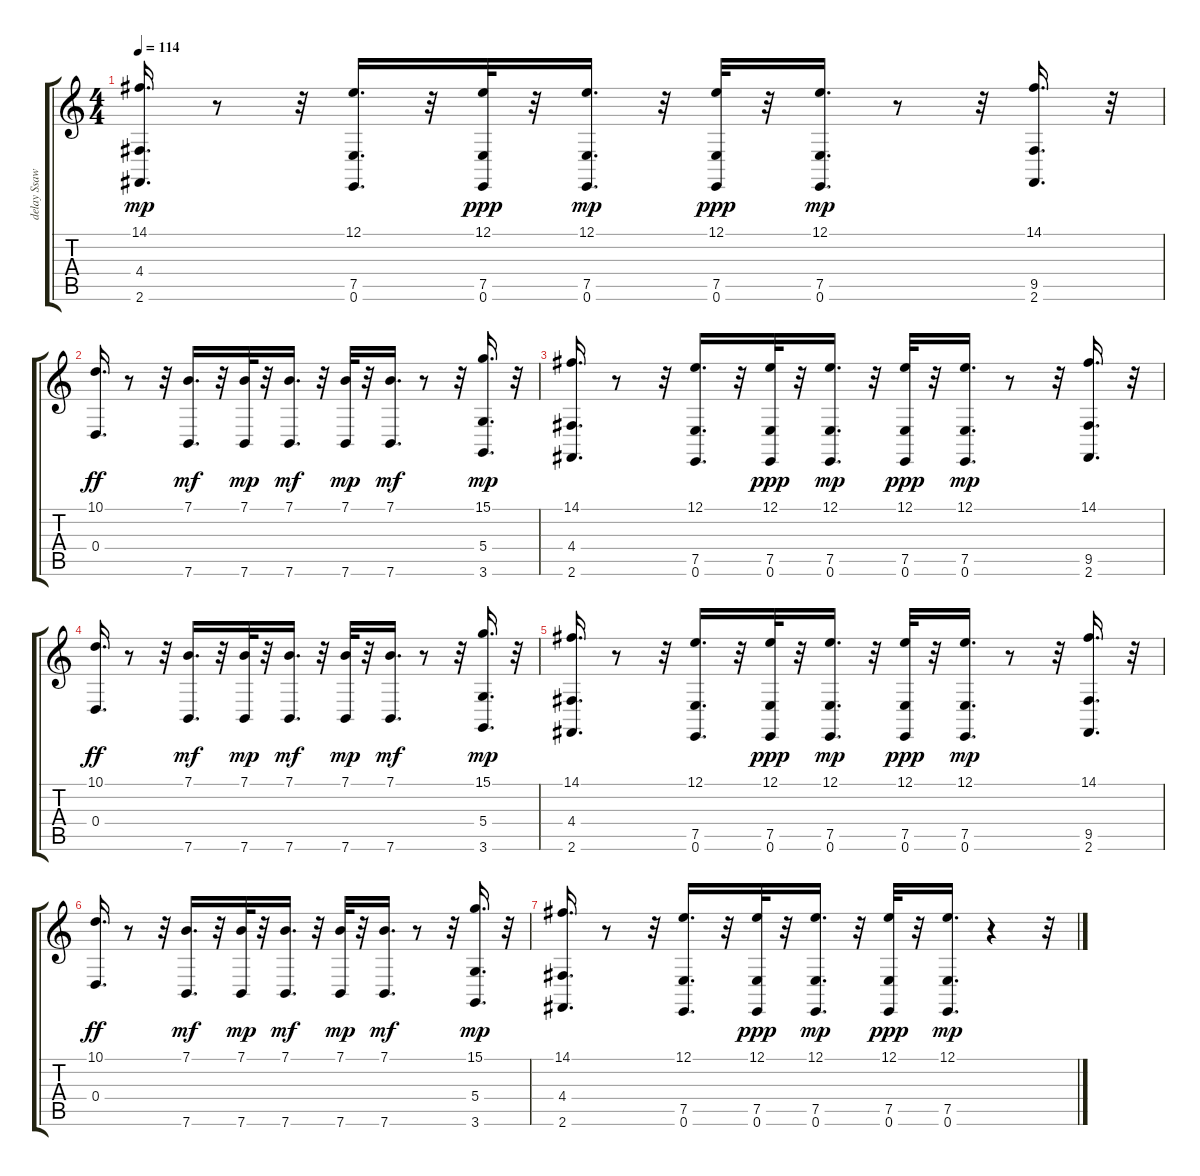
\track ("delay Ssaw2" "delay Ssaw") {instrument lead2sawtooth}
\staff {score tabs}
\tuning (E4 B3 G3 D3 A2 E2) {hide}
\ts (4 4)
\tempo 114
\clef g2
\ks c
(14.1 4.4 2.6).16{d dy mp} r.8 r.32 (12.1 7.5 0.6).16{d} r.32 (12.1 7.5 0.6).32{dy ppp} r.32 (12.1 7.5 0.6).16{d dy mp} r.32 (12.1 7.5 0.6).32{dy ppp} r.32 (12.1 7.5 0.6).16{d dy mp} r.8 r.32 (14.1 9.5 2.6).16{d} r.32 |
(10.1 0.4).16{d dy ff} r.8 r.32 (7.1 7.6).16{d dy mf} r.32 (7.1 7.6).32{dy mp} r.32 (7.1 7.6).16{d dy mf} r.32 (7.1 7.6).32{dy mp} r.32 (7.1 7.6).16{d dy mf} r.8 r.32 (15.1 5.4 3.6).16{d dy mp} r.32 |
(14.1 4.4 2.6).16{d} r.8 r.32 (12.1 7.5 0.6).16{d} r.32 (12.1 7.5 0.6).32{dy ppp} r.32 (12.1 7.5 0.6).16{d dy mp} r.32 (12.1 7.5 0.6).32{dy ppp} r.32 (12.1 7.5 0.6).16{d dy mp} r.8 r.32 (14.1 9.5 2.6).16{d} r.32 |
(10.1 0.4).16{d dy ff} r.8 r.32 (7.1 7.6).16{d dy mf} r.32 (7.1 7.6).32{dy mp} r.32 (7.1 7.6).16{d dy mf} r.32 (7.1 7.6).32{dy mp} r.32 (7.1 7.6).16{d dy mf} r.8 r.32 (15.1 5.4 3.6).16{d dy mp} r.32 |
(14.1 4.4 2.6).16{d} r.8 r.32 (12.1 7.5 0.6).16{d} r.32 (12.1 7.5 0.6).32{dy ppp} r.32 (12.1 7.5 0.6).16{d dy mp} r.32 (12.1 7.5 0.6).32{dy ppp} r.32 (12.1 7.5 0.6).16{d dy mp} r.8 r.32 (14.1 9.5 2.6).16{d} r.32 |
(10.1 0.4).16{d dy ff} r.8 r.32 (7.1 7.6).16{d dy mf} r.32 (7.1 7.6).32{dy mp} r.32 (7.1 7.6).16{d dy mf} r.32 (7.1 7.6).32{dy mp} r.32 (7.1 7.6).16{d dy mf} r.8 r.32 (15.1 5.4 3.6).16{d dy mp} r.32 |
(14.1 4.4 2.6).16{d} r.8 r.32 (12.1 7.5 0.6).16{d} r.32 (12.1 7.5 0.6).32{dy ppp} r.32 (12.1 7.5 0.6).16{d dy mp} r.32 (12.1 7.5 0.6).32{dy ppp} r.32 (12.1 7.5 0.6).16{d dy mp} r.4 r.32
